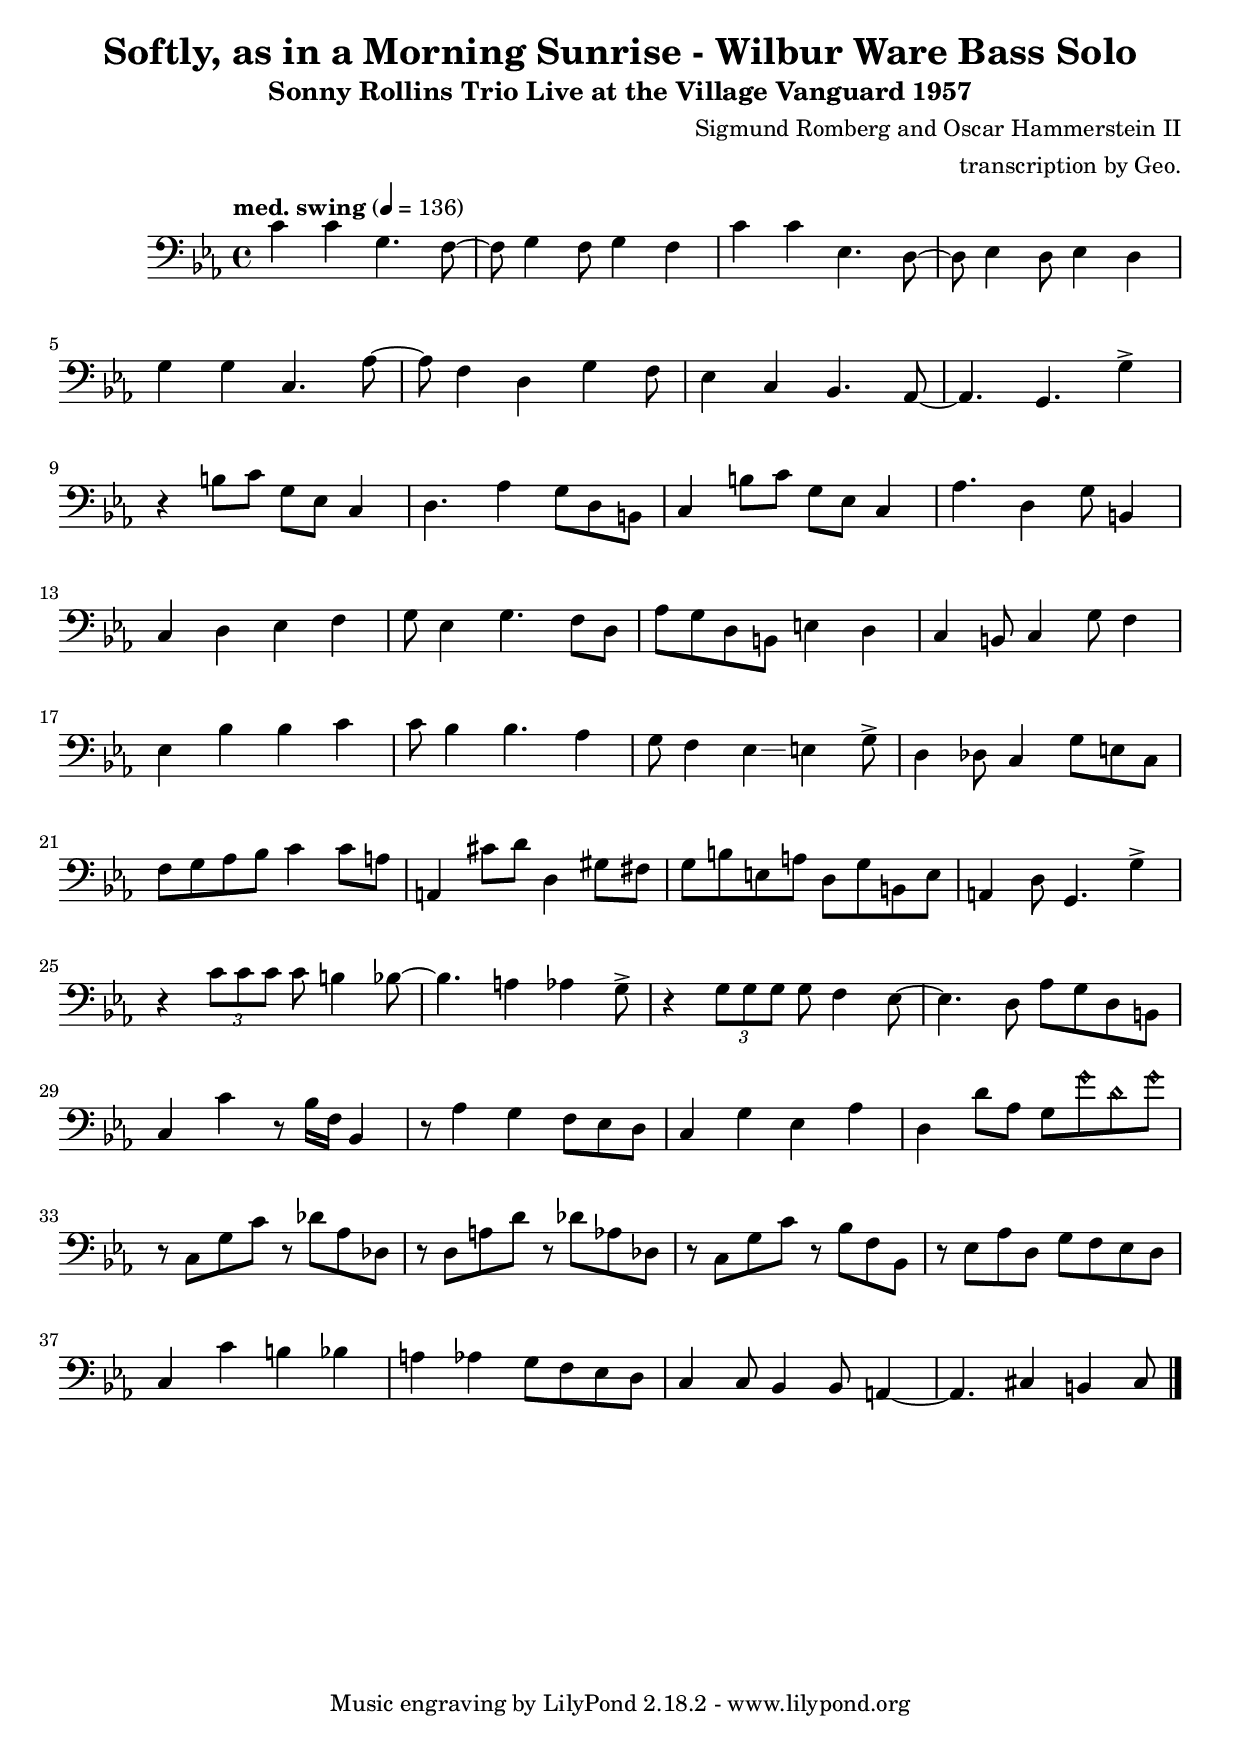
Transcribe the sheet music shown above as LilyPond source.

\version "2.18.2"

\header {
        % The following fields are centered
        % dedication = "Dedication"
        title = "Softly, as in a Morning Sunrise - Wilbur Ware Bass Solo" 
        subtitle = "Sonny Rollins Trio Live at the Village Vanguard 1957" 
        % subsubtitle = "Subsubtitle"
        % The following fields are evenly spread on one line
        % the field "instrument" also appears on following pages
        % instrument = \markup \with-color #green "Instrument"
        % instrument = "Wilbur Ware Bass Solo"
        % poet = "Poet"
        composer = "Sigmund Romberg and Oscar Hammerstein II"
        % The following fields are placed at opposite ends of the same line
        % meter = "Meter"
        % arranger = "transcription by George Taylor"
        arranger = "transcription by Geo."
        % The following fields are centered at the bottom
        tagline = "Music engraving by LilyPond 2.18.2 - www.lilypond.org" % tagline at bottom of last page
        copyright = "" % copyright goes at the bottom of the first page
}

\score {
\relative c'
{
  \clef bass
  \key c \minor
  \time 4/4
  \tempo "med. swing" 4 = 136

  \break
  \break

  c4 c g4. f8~ |   
  f8 g4 f8 g4 f |   
  c'4 c ees,4. d8~ |   
  d8 ees4 d8 ees4 d |   
  \break

  g4 g c,4. aes'8~ |   
  aes8 f4 d4 g4 f8 |   
  ees4 c4 bes4. aes8~ |   
  % a4. g4. \harmonicsOn g''4 \harmonicsOff |   
  aes4. g4. g'4-> |   
  \break

  % bar 9 
  % \tuplet 3/2 {r4 bes,8} g4 a bes | 
  r4 b8 c g ees c4 | 
  d4. aes'4 g8 d b |
  c4 b'8 c g ees c4 | 
  aes'4. d,4 g8 b,4 |
  \break

  % bar 13
  c4 d ees f |
  g8 ees4 g4. f8 d |
  aes'8 g d b e4 d4 |
  c4 b8 c4 g'8 f4 |
  \break

  % BRIDGE bar 17
  ees4 bes' bes c |
  c8 bes4 bes4. aes4 |
  g8 f4 ees4\glissando e4 g8-> |
  d4 des8 c4 g'8 e8 c8 |
  \break

  % bar 21
  f8 g aes bes c4 c8 a | 
  a,4 cis'8 d8 d,4 gis8 fis8 |
  g8 b e, a d, g b, e |
  a,4 d8 g,4. g'4-> |
  \break

  % bar 25
  r4 \tuplet 3/2 { c8 c8 c8 } c8 b4 bes8~ |
  bes4. a4 aes4 g8-> |
  r4 \tuplet 3/2 { g8 g8 g8 } g8 f4 ees8~ |
  ees4. d8 aes' g d b |
  \break

  % bar 29
  c4 c'4 r8 bes16 f16 bes,4 |
  r8 aes'4 g f8 ees d |
  c4 g' ees aes |
  d,4 d'8 aes8 g8 \harmonicsOn g'8 d8 g8 \harmonicsOff |
  \break


  % SECOND CHORUS
  % bar 33
  r8 c,,8 g' c r8 des8 aes des, |
  r8 d8 a' d r8 des8 aes des, |
  r8 c8 g' c r8 bes8 f bes, |
  r8 ees8 aes d, g f ees d |
  \break

  % bar 37
  c4 c' b bes |
  a4 aes g8 f ees d |
  c4 c8 bes4 bes8 a4~ |
  a4. cis4 b4 cis8 |
  \break

  % r4 r8 c'8~ <f, c'>2\fermata |
  \bar "|."
}
        \layout { }
        \midi { }
}
